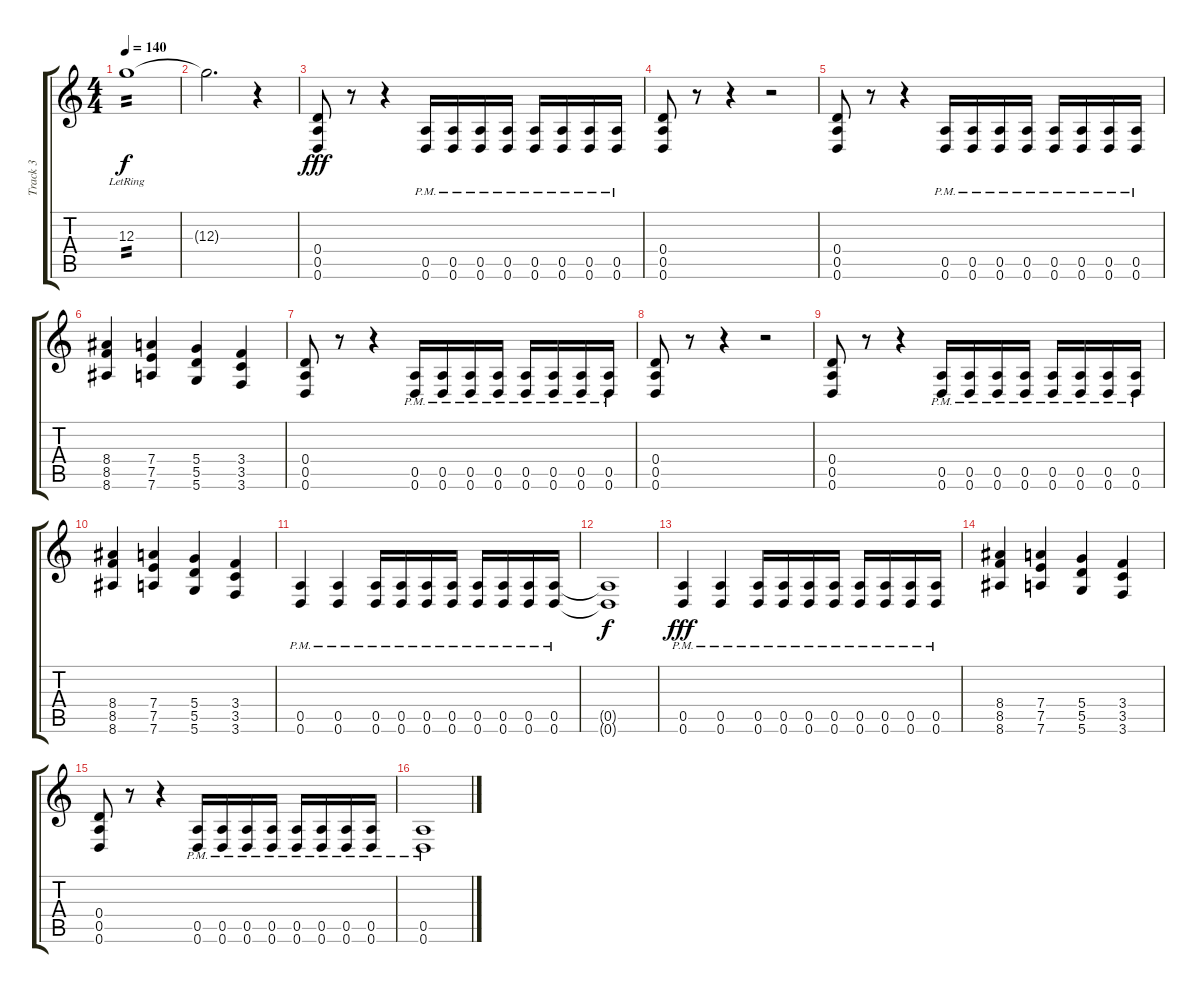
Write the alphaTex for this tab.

\track ("Track 3" "Track 3") {instrument distortionguitar}
\staff {score tabs}
\tuning (E4 B3 G3 D3 A2 D2) {hide}
\ts (4 4)
\tempo 140
\clef g2
\ks c
12.3{lr}.1{tp 2 dy f} |
12.3{t}.2{d} r.4 |
(0.4 0.5 0.6).8{dy fff} r.8 r.4 (0.5{pm} 0.6{pm}).16 (0.5{pm} 0.6{pm}).16 (0.5{pm} 0.6{pm}).16 (0.5{pm} 0.6{pm}).16 (0.5{pm} 0.6{pm}).16 (0.5{pm} 0.6{pm}).16 (0.5{pm} 0.6{pm}).16 (0.5{pm} 0.6{pm}).16 |
(0.4 0.5 0.6).8 r.8 r.4 r.2 |
(0.4 0.5 0.6).8 r.8 r.4 (0.5{pm} 0.6{pm}).16 (0.5{pm} 0.6{pm}).16 (0.5{pm} 0.6{pm}).16 (0.5{pm} 0.6{pm}).16 (0.5{pm} 0.6{pm}).16 (0.5{pm} 0.6{pm}).16 (0.5{pm} 0.6{pm}).16 (0.5{pm} 0.6{pm}).16 |
(8.4 8.5 8.6).4 (7.4 7.5 7.6).4 (5.4 5.5 5.6).4 (3.4 3.5 3.6).4 |
(0.4 0.5 0.6).8 r.8 r.4 (0.5{pm} 0.6{pm}).16 (0.5{pm} 0.6{pm}).16 (0.5{pm} 0.6{pm}).16 (0.5{pm} 0.6{pm}).16 (0.5{pm} 0.6{pm}).16 (0.5{pm} 0.6{pm}).16 (0.5{pm} 0.6{pm}).16 (0.5{pm} 0.6{pm}).16 |
(0.4 0.5 0.6).8 r.8 r.4 r.2 |
(0.4 0.5 0.6).8 r.8 r.4 (0.5{pm} 0.6{pm}).16 (0.5{pm} 0.6{pm}).16 (0.5{pm} 0.6{pm}).16 (0.5{pm} 0.6{pm}).16 (0.5{pm} 0.6{pm}).16 (0.5{pm} 0.6{pm}).16 (0.5{pm} 0.6{pm}).16 (0.5{pm} 0.6{pm}).16 |
(8.4 8.5 8.6).4 (7.4 7.5 7.6).4 (5.4 5.5 5.6).4 (3.4 3.5 3.6).4 |
(0.5{pm} 0.6{pm}).4 (0.5{pm} 0.6{pm}).4 (0.5{pm} 0.6{pm}).16 (0.5{pm} 0.6{pm}).16 (0.5{pm} 0.6{pm}).16 (0.5{pm} 0.6{pm}).16 (0.5{pm} 0.6{pm}).16 (0.5{pm} 0.6{pm}).16 (0.5{pm} 0.6{pm}).16 (0.5{pm} 0.6{pm}).16 |
(0.5{t} 0.6{t}).1{dy f} |
(0.5{pm} 0.6{pm}).4{dy fff} (0.5{pm} 0.6{pm}).4 (0.5{pm} 0.6{pm}).16 (0.5{pm} 0.6{pm}).16 (0.5{pm} 0.6{pm}).16 (0.5{pm} 0.6{pm}).16 (0.5{pm} 0.6{pm}).16 (0.5{pm} 0.6{pm}).16 (0.5{pm} 0.6{pm}).16 (0.5{pm} 0.6{pm}).16 |
(8.4 8.5 8.6).4 (7.4 7.5 7.6).4 (5.4 5.5 5.6).4 (3.4 3.5 3.6).4 |
(0.4 0.5 0.6).8 r.8 r.4 (0.5{pm} 0.6{pm}).16 (0.5{pm} 0.6{pm}).16 (0.5{pm} 0.6{pm}).16 (0.5{pm} 0.6{pm}).16 (0.5{pm} 0.6{pm}).16 (0.5{pm} 0.6{pm}).16 (0.5{pm} 0.6{pm}).16 (0.5{pm} 0.6{pm}).16 |
(0.5{pm} 0.6{pm}).1
